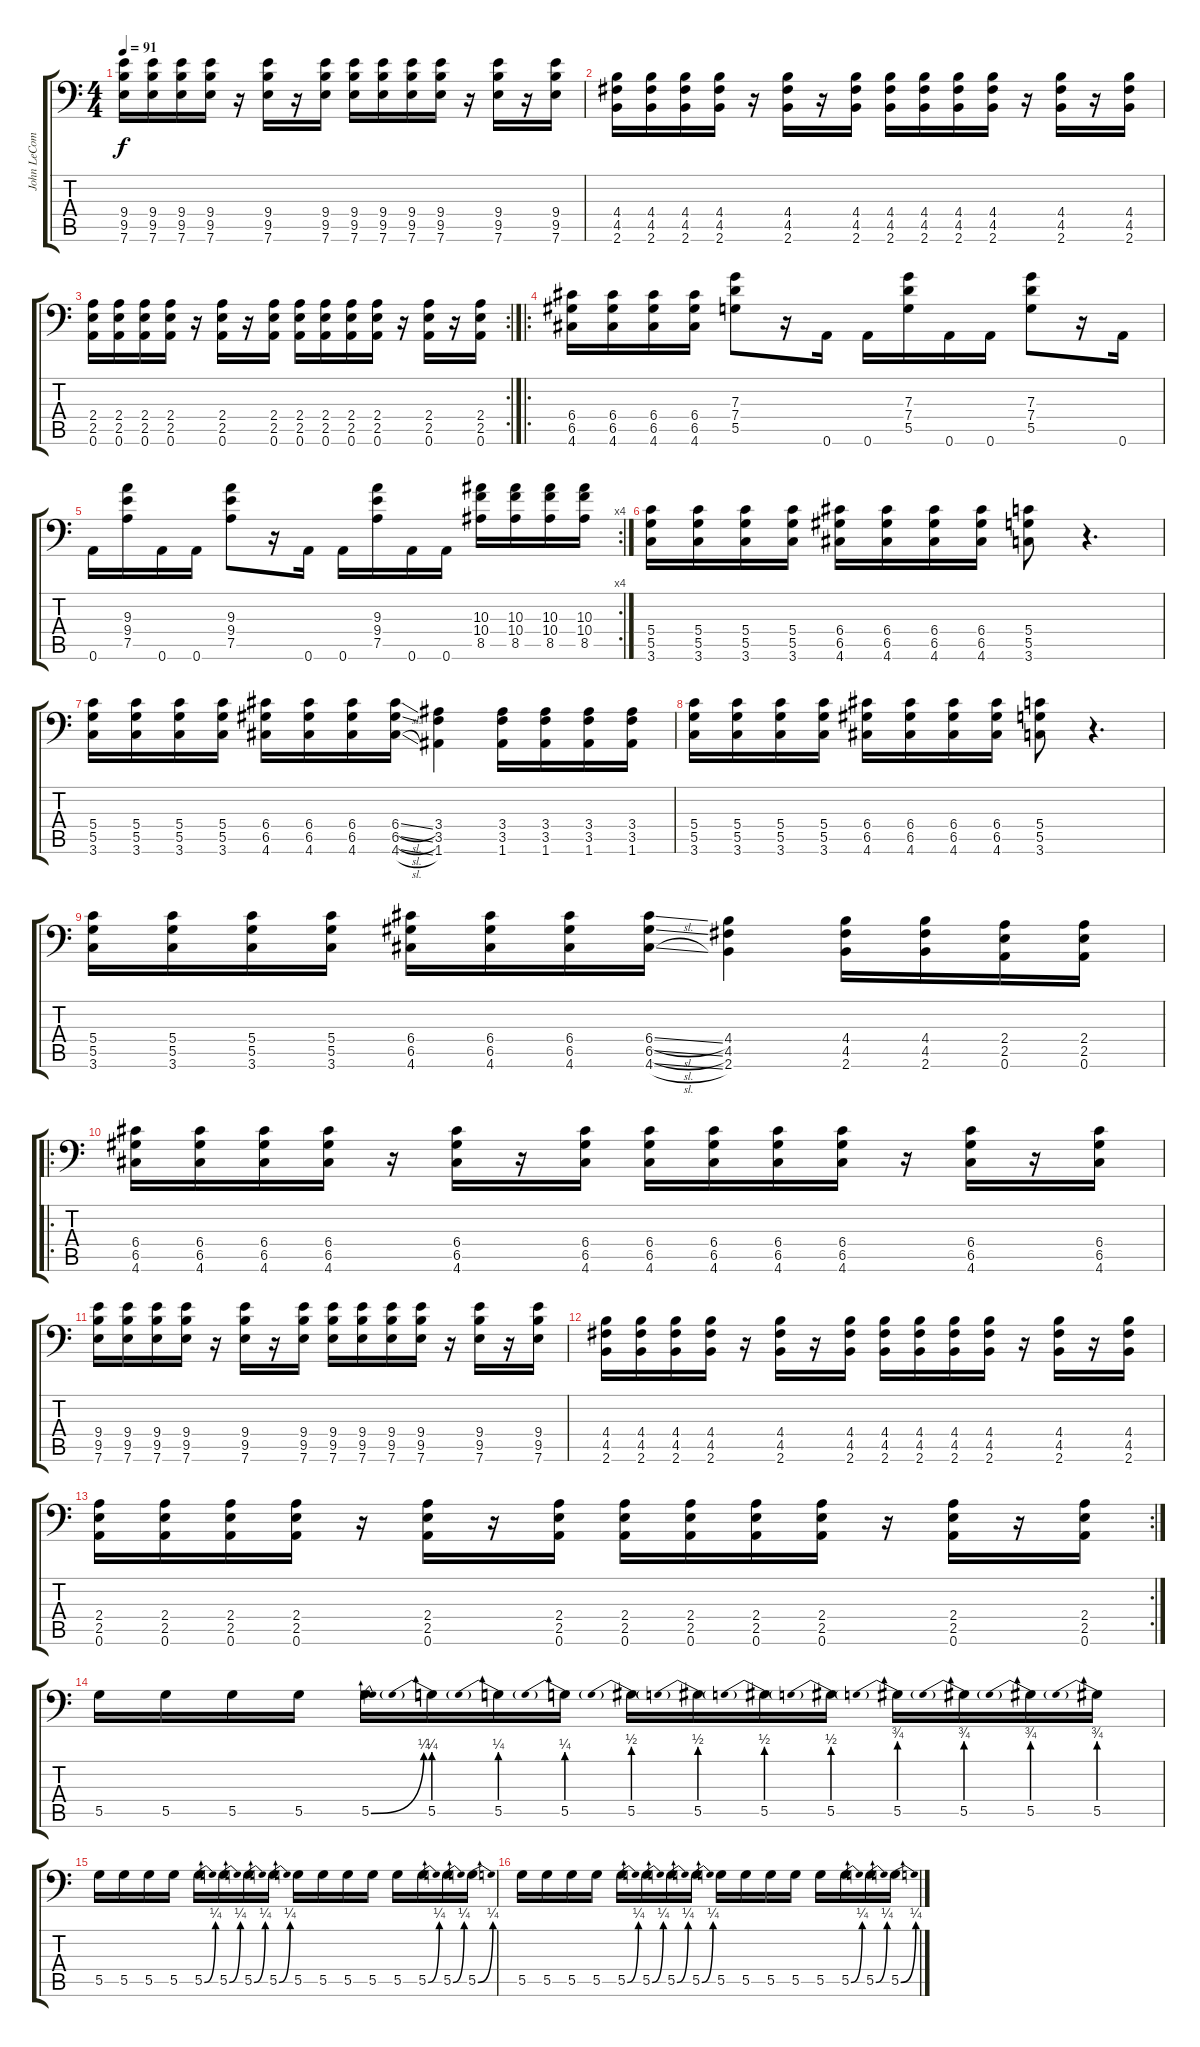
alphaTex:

\track ("John LeCompt (Guitar I)" "John LeCom") {instrument distortionguitar}
\staff {score tabs}
\tuning (A3 F3 C3 G2 D2 A1) {hide}
\ts (4 4)
\tempo 91
\clef f4
\ks c
(9.4 9.5 7.6).16{dy f} (9.4 9.5 7.6).16 (9.4 9.5 7.6).16 (9.4 9.5 7.6).16 r.16 (9.4 9.5 7.6).16 r.16 (9.4 9.5 7.6).16 (9.4 9.5 7.6).16 (9.4 9.5 7.6).16 (9.4 9.5 7.6).16 (9.4 9.5 7.6).16 r.16 (9.4 9.5 7.6).16 r.16 (9.4 9.5 7.6).16 |
(4.4 4.5 2.6).16 (4.4 4.5 2.6).16 (4.4 4.5 2.6).16 (4.4 4.5 2.6).16 r.16 (4.4 4.5 2.6).16 r.16 (4.4 4.5 2.6).16 (4.4 4.5 2.6).16 (4.4 4.5 2.6).16 (4.4 4.5 2.6).16 (4.4 4.5 2.6).16 r.16 (4.4 4.5 2.6).16 r.16 (4.4 4.5 2.6).16 |
\rc 2
(2.4 2.5 0.6).16 (2.4 2.5 0.6).16 (2.4 2.5 0.6).16 (2.4 2.5 0.6).16 r.16 (2.4 2.5 0.6).16 r.16 (2.4 2.5 0.6).16 (2.4 2.5 0.6).16 (2.4 2.5 0.6).16 (2.4 2.5 0.6).16 (2.4 2.5 0.6).16 r.16 (2.4 2.5 0.6).16 r.16 (2.4 2.5 0.6).16 |
\ro
(6.4 6.5 4.6).16 (6.4 6.5 4.6).16 (6.4 6.5 4.6).16 (6.4 6.5 4.6).16 (7.3 7.4 5.5).8 r.16 0.6.16 0.6.16 (7.3 7.4 5.5).16 0.6.16 0.6.16 (7.3 7.4 5.5).8 r.16 0.6.16 |
\rc 4
0.6.16 (9.3 9.4 7.5).16 0.6.16 0.6.16 (9.3 9.4 7.5).8 r.16 0.6.16 0.6.16 (9.3 9.4 7.5).16 0.6.16 0.6.16 (10.3 10.4 8.5).16 (10.3 10.4 8.5).16 (10.3 10.4 8.5).16 (10.3 10.4 8.5).16 |
(5.4 5.5 3.6).16 (5.4 5.5 3.6).16 (5.4 5.5 3.6).16 (5.4 5.5 3.6).16 (6.4 6.5 4.6).16 (6.4 6.5 4.6).16 (6.4 6.5 4.6).16 (6.4 6.5 4.6).16 (5.4 5.5 3.6).8 r.4{d} |
(5.4 5.5 3.6).16 (5.4 5.5 3.6).16 (5.4 5.5 3.6).16 (5.4 5.5 3.6).16 (6.4 6.5 4.6).16 (6.4 6.5 4.6).16 (6.4 6.5 4.6).16 (6.4{sl} 6.5{sl} 4.6{sl}).16 (3.4 3.5 1.6).4 (3.4 3.5 1.6).16 (3.4 3.5 1.6).16 (3.4 3.5 1.6).16 (3.4 3.5 1.6).16 |
(5.4 5.5 3.6).16 (5.4 5.5 3.6).16 (5.4 5.5 3.6).16 (5.4 5.5 3.6).16 (6.4 6.5 4.6).16 (6.4 6.5 4.6).16 (6.4 6.5 4.6).16 (6.4 6.5 4.6).16 (5.4 5.5 3.6).8 r.4{d} |
(5.4 5.5 3.6).16 (5.4 5.5 3.6).16 (5.4 5.5 3.6).16 (5.4 5.5 3.6).16 (6.4 6.5 4.6).16 (6.4 6.5 4.6).16 (6.4 6.5 4.6).16 (6.4{sl} 6.5{sl} 4.6{sl}).16 (4.4 4.5 2.6).4 (4.4 4.5 2.6).16 (4.4 4.5 2.6).16 (2.4 2.5 0.6).16 (2.4 2.5 0.6).16 |
\ro
(6.4 6.5 4.6).16 (6.4 6.5 4.6).16 (6.4 6.5 4.6).16 (6.4 6.5 4.6).16 r.16 (6.4 6.5 4.6).16 r.16 (6.4 6.5 4.6).16 (6.4 6.5 4.6).16 (6.4 6.5 4.6).16 (6.4 6.5 4.6).16 (6.4 6.5 4.6).16 r.16 (6.4 6.5 4.6).16 r.16 (6.4 6.5 4.6).16 |
(9.4 9.5 7.6).16 (9.4 9.5 7.6).16 (9.4 9.5 7.6).16 (9.4 9.5 7.6).16 r.16 (9.4 9.5 7.6).16 r.16 (9.4 9.5 7.6).16 (9.4 9.5 7.6).16 (9.4 9.5 7.6).16 (9.4 9.5 7.6).16 (9.4 9.5 7.6).16 r.16 (9.4 9.5 7.6).16 r.16 (9.4 9.5 7.6).16 |
(4.4 4.5 2.6).16 (4.4 4.5 2.6).16 (4.4 4.5 2.6).16 (4.4 4.5 2.6).16 r.16 (4.4 4.5 2.6).16 r.16 (4.4 4.5 2.6).16 (4.4 4.5 2.6).16 (4.4 4.5 2.6).16 (4.4 4.5 2.6).16 (4.4 4.5 2.6).16 r.16 (4.4 4.5 2.6).16 r.16 (4.4 4.5 2.6).16 |
\rc 2
(2.4 2.5 0.6).16 (2.4 2.5 0.6).16 (2.4 2.5 0.6).16 (2.4 2.5 0.6).16 r.16 (2.4 2.5 0.6).16 r.16 (2.4 2.5 0.6).16 (2.4 2.5 0.6).16 (2.4 2.5 0.6).16 (2.4 2.5 0.6).16 (2.4 2.5 0.6).16 r.16 (2.4 2.5 0.6).16 r.16 (2.4 2.5 0.6).16 |
5.5.16{volume 4 instrument electricguitarclean} 5.5.16 5.5.16 5.5.16 5.5{be (bend 0 0 60 1)}.16 5.5{be (prebend 0 1 60 1)}.16 5.5{be (prebend 0 1 60 1)}.16 5.5{be (prebend 0 1 60 1)}.16 5.5{be (prebend 0 2 60 2)}.16 5.5{be (prebend 0 2 60 2)}.16 5.5{be (prebend 0 2 60 2)}.16 5.5{be (prebend 0 2 60 2)}.16 5.5{be (prebend 0 3 60 3)}.16 5.5{be (prebend 0 3 60 3)}.16 5.5{be (prebend 0 3 60 3)}.16 5.5{be (prebend 0 3 60 3)}.16 |
5.5.16 5.5.16 5.5.16 5.5.16 5.5{be (bend 0 0 60 1)}.16 5.5{be (bend 0 0 60 1)}.16 5.5{be (bend 0 0 60 1)}.16 5.5{be (bend 0 0 60 1)}.16 5.5.16 5.5.16 5.5.16 5.5.16 5.5.16 5.5{be (bend 0 0 60 1)}.16 5.5{be (bend 0 0 60 1)}.16 5.5{be (bend 0 0 60 1)}.16 |
5.5.16 5.5.16 5.5.16 5.5.16 5.5{be (bend 0 0 60 1)}.16 5.5{be (bend 0 0 60 1)}.16 5.5{be (bend 0 0 60 1)}.16 5.5{be (bend 0 0 60 1)}.16 5.5.16 5.5.16 5.5.16 5.5.16 5.5.16 5.5{be (bend 0 0 60 1)}.16 5.5{be (bend 0 0 60 1)}.16 5.5{be (bend 0 0 60 1)}.16
